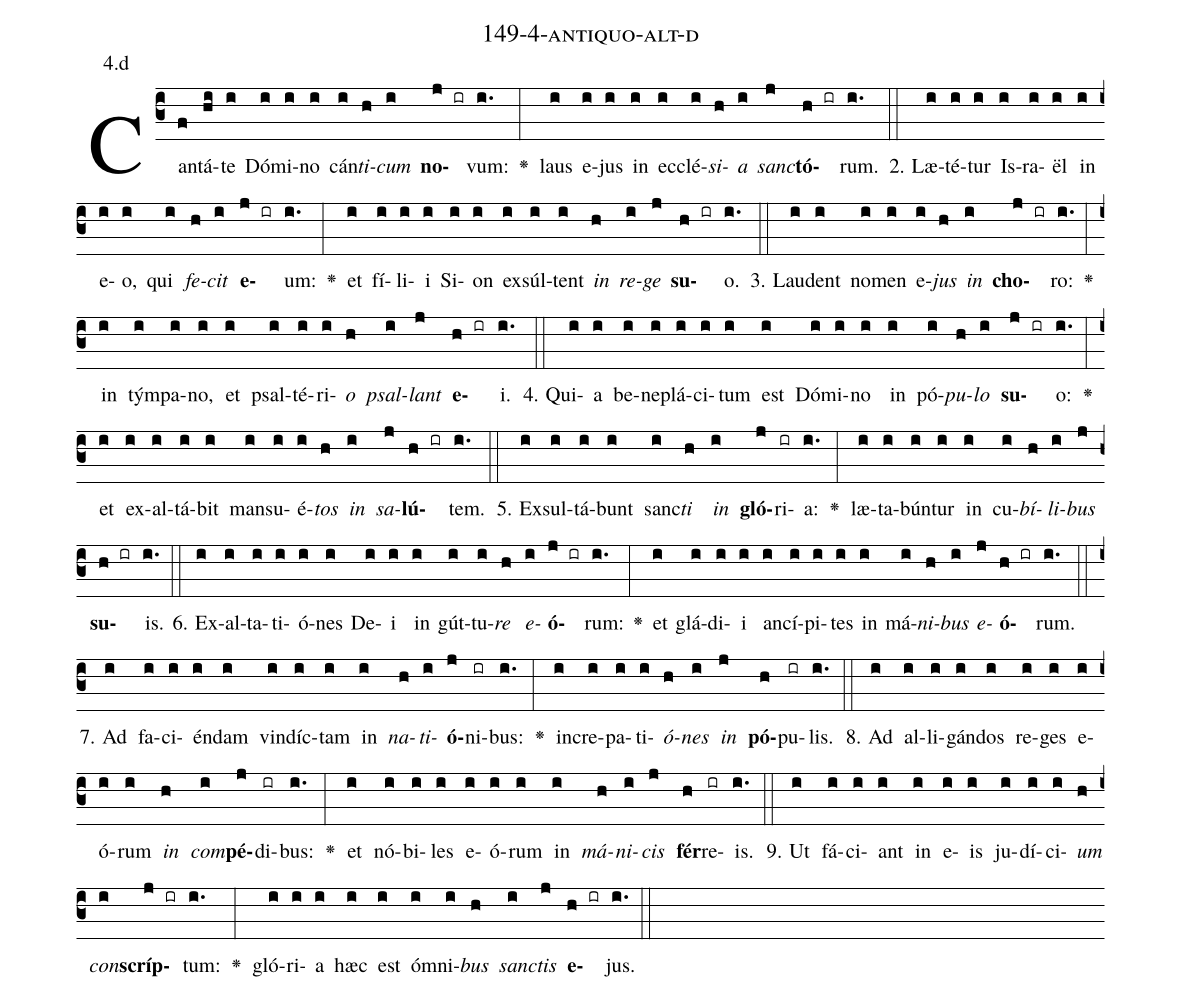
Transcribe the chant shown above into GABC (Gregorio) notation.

name: 149-4-antiquo-alt-d;
annotation: 4.d;
%%
(c3)Can(f)tá(hi)te(i) Dó(i)mi(i)no(i) cán(i)<i>ti</i>(h)<i>cum</i>(i) <b>no</b>(j ir)vum:(i.) <v>\greheightstar</v>(:) laus(i) e(i)jus(i) in(i) ec(i)clé(i)<i>si</i>(h)<i>a</i>(i) <i>sanc</i>(j)<b>tó</b>(h ir)rum.(i.) (::)
2. Læ(i)té(i)tur(i) Is(i)ra(i)ël(i) in(i) e(i)o,(i) qui(i) <i>fe</i>(h)<i>cit</i>(i) <b>e</b>(j ir)um:(i.) <v>\greheightstar</v>(:) et(i) fí(i)li(i)i(i) Si(i)on(i) ex(i)súl(i)tent(i) <i>in</i>(h) <i>re</i>(i)<i>ge</i>(j) <b>su</b>(h ir)o.(i.) (::)
3. Lau(i)dent(i) no(i)men(i) e(i)<i>jus</i>(h) <i>in</i>(i) <b>cho</b>(j ir)ro:(i.) <v>\greheightstar</v>(:) in(i) tým(i)pa(i)no,(i) et(i) psal(i)té(i)ri(i)<i>o</i>(h) <i>psal</i>(i)<i>lant</i>(j) <b>e</b>(h ir)i.(i.) (::)
4. Qui(i)a(i) be(i)ne(i)plá(i)ci(i)tum(i) est(i) Dó(i)mi(i)no(i) in(i) pó(i)<i>pu</i>(h)<i>lo</i>(i) <b>su</b>(j ir)o:(i.) <v>\greheightstar</v>(:) et(i) ex(i)al(i)tá(i)bit(i) man(i)su(i)é(i)<i>tos</i>(h) <i>in</i>(i) <i>sa</i>(j)<b>lú</b>(h ir)tem.(i.) (::)
5. Ex(i)sul(i)tá(i)bunt(i) sanc(i)<i>ti</i>(h) <i>in</i>(i) <b>gló</b>(j)ri(ir)a:(i.) <v>\greheightstar</v>(:) læ(i)ta(i)bún(i)tur(i) in(i) cu(i)<i>bí</i>(h)<i>li</i>(i)<i>bus</i>(j) <b>su</b>(h ir)is.(i.) (::)
6. Ex(i)al(i)ta(i)ti(i)ó(i)nes(i) De(i)i(i) in(i) gút(i)tu(i)<i>re</i>(h) <i>e</i>(i)<b>ó</b>(j ir)rum:(i.) <v>\greheightstar</v>(:) et(i) glá(i)di(i)i(i) an(i)cí(i)pi(i)tes(i) in(i) má(i)<i>ni</i>(h)<i>bus</i>(i) <i>e</i>(j)<b>ó</b>(h ir)rum.(i.) (::)
7. Ad(i) fa(i)ci(i)én(i)dam(i) vin(i)díc(i)tam(i) in(i) <i>na</i>(h)<i>ti</i>(i)<b>ó</b>(j)ni(ir)bus:(i.) <v>\greheightstar</v>(:) in(i)cre(i)pa(i)ti(i)<i>ó</i>(h)<i>nes</i>(i) <i>in</i>(j) <b>pó</b>(h)pu(ir)lis.(i.) (::)
8. Ad(i) al(i)li(i)gán(i)dos(i) re(i)ges(i) e(i)ó(i)rum(i) <i>in</i>(h) <i>com</i>(i)<b>pé</b>(j)di(ir)bus:(i.) <v>\greheightstar</v>(:) et(i) nó(i)bi(i)les(i) e(i)ó(i)rum(i) in(i) <i>má</i>(h)<i>ni</i>(i)<i>cis</i>(j) <b>fér</b>(h)re(ir)is.(i.) (::)
9. Ut(i) fá(i)ci(i)ant(i) in(i) e(i)is(i) ju(i)dí(i)ci(i)<i>um</i>(h) <i>con</i>(i)<b>scríp</b>(j ir)tum:(i.) <v>\greheightstar</v>(:) gló(i)ri(i)a(i) hæc(i) est(i) óm(i)ni(i)<i>bus</i>(h) <i>sanc</i>(i)<i>tis</i>(j) <b>e</b>(h ir)jus.(i.) (::)
